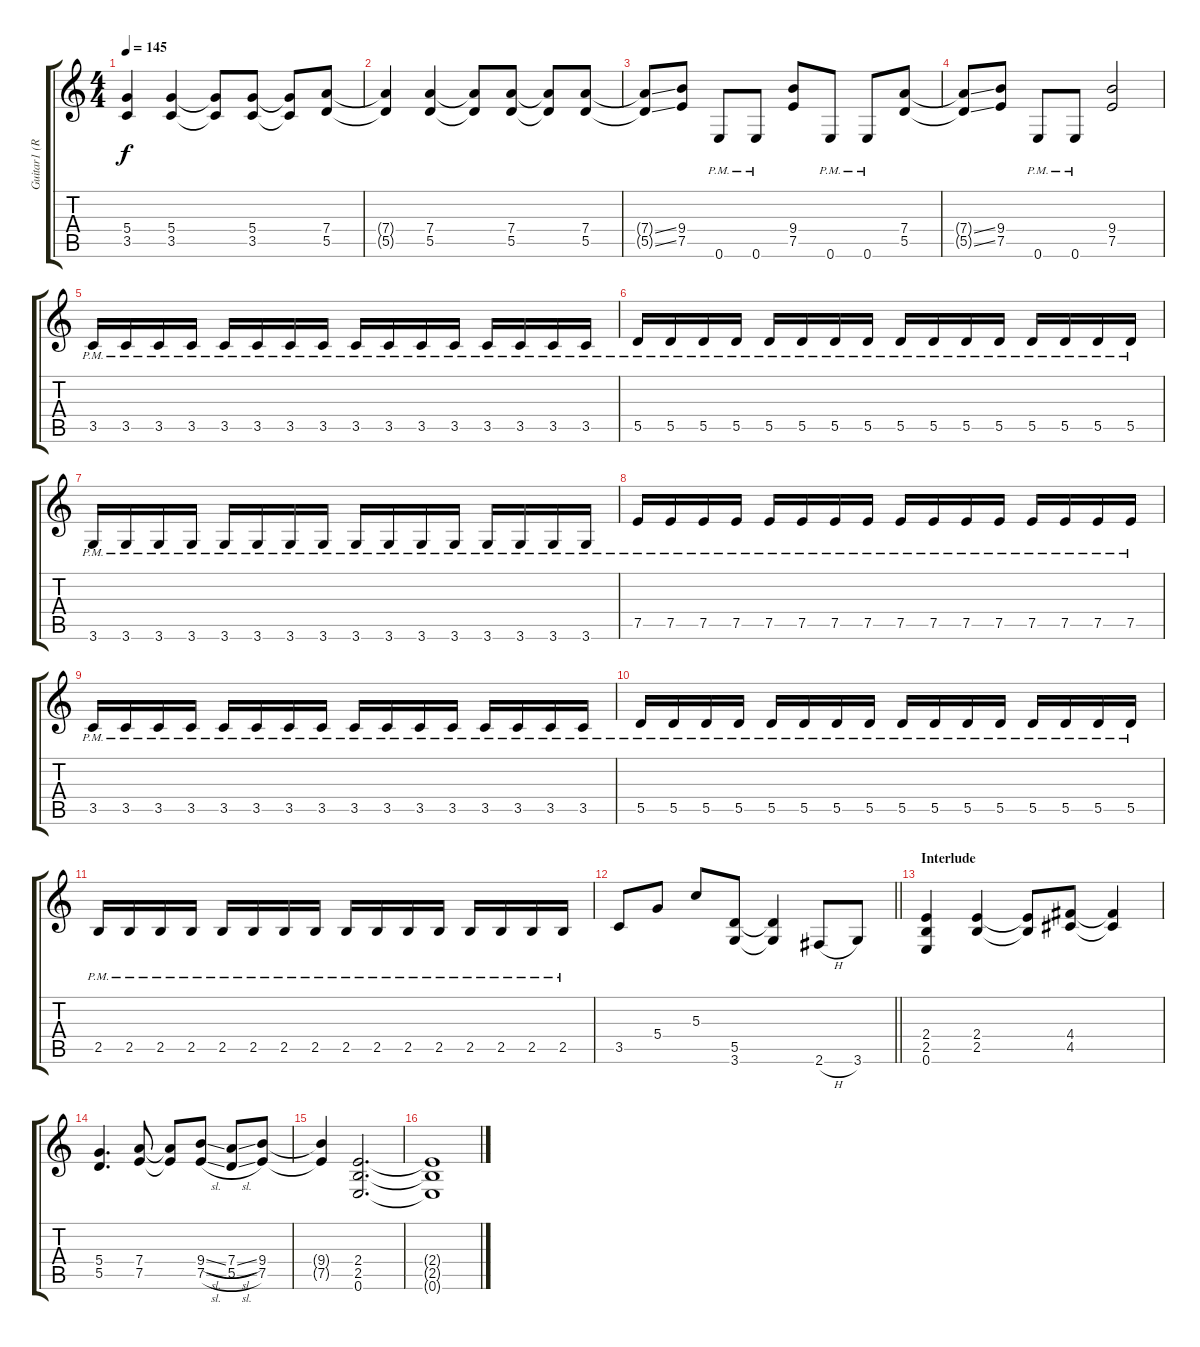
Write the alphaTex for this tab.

\track ("Guitar1 (Rhythm)" "Guitar1 (R") {instrument distortionguitar}
\staff {score tabs}
\tuning (E4 B3 G3 D3 A2 E2) {hide}
\ts (4 4)
\tempo 145
\clef g2
\ks c
(5.4 3.5).4{dy f} (5.4 3.5).4 (5.4{t} 3.5{t}).8 (5.4 3.5).8 (5.4{t} 3.5{t}).8 (7.4 5.5).8 |
(7.4{t} 5.5{t}).4 (7.4 5.5).4 (7.4{t} 5.5{t}).8 (7.4 5.5).8 (7.4{t} 5.5{t}).8 (7.4 5.5).8 |
(7.4{ss t} 5.5{ss t}).8 (9.4 7.5).8 0.6{pm}.8 0.6{pm}.8 (9.4 7.5).8 0.6{pm}.8 0.6{pm}.8 (7.4 5.5).8 |
(7.4{ss t} 5.5{ss t}).8 (9.4 7.5).8 0.6{pm}.8 0.6{pm}.8 (9.4 7.5).2 |
3.5{pm}.16 3.5{pm}.16 3.5{pm}.16 3.5{pm}.16 3.5{pm}.16 3.5{pm}.16 3.5{pm}.16 3.5{pm}.16 3.5{pm}.16 3.5{pm}.16 3.5{pm}.16 3.5{pm}.16 3.5{pm}.16 3.5{pm}.16 3.5{pm}.16 3.5{pm}.16 |
5.5{pm}.16 5.5{pm}.16 5.5{pm}.16 5.5{pm}.16 5.5{pm}.16 5.5{pm}.16 5.5{pm}.16 5.5{pm}.16 5.5{pm}.16 5.5{pm}.16 5.5{pm}.16 5.5{pm}.16 5.5{pm}.16 5.5{pm}.16 5.5{pm}.16 5.5{pm}.16 |
3.6{pm}.16 3.6{pm}.16 3.6{pm}.16 3.6{pm}.16 3.6{pm}.16 3.6{pm}.16 3.6{pm}.16 3.6{pm}.16 3.6{pm}.16 3.6{pm}.16 3.6{pm}.16 3.6{pm}.16 3.6{pm}.16 3.6{pm}.16 3.6{pm}.16 3.6{pm}.16 |
7.5{pm}.16 7.5{pm}.16 7.5{pm}.16 7.5{pm}.16 7.5{pm}.16 7.5{pm}.16 7.5{pm}.16 7.5{pm}.16 7.5{pm}.16 7.5{pm}.16 7.5{pm}.16 7.5{pm}.16 7.5{pm}.16 7.5{pm}.16 7.5{pm}.16 7.5{pm}.16 |
3.5{pm}.16 3.5{pm}.16 3.5{pm}.16 3.5{pm}.16 3.5{pm}.16 3.5{pm}.16 3.5{pm}.16 3.5{pm}.16 3.5{pm}.16 3.5{pm}.16 3.5{pm}.16 3.5{pm}.16 3.5{pm}.16 3.5{pm}.16 3.5{pm}.16 3.5{pm}.16 |
5.5{pm}.16 5.5{pm}.16 5.5{pm}.16 5.5{pm}.16 5.5{pm}.16 5.5{pm}.16 5.5{pm}.16 5.5{pm}.16 5.5{pm}.16 5.5{pm}.16 5.5{pm}.16 5.5{pm}.16 5.5{pm}.16 5.5{pm}.16 5.5{pm}.16 5.5{pm}.16 |
2.5{pm}.16 2.5{pm}.16 2.5{pm}.16 2.5{pm}.16 2.5{pm}.16 2.5{pm}.16 2.5{pm}.16 2.5{pm}.16 2.5{pm}.16 2.5{pm}.16 2.5{pm}.16 2.5{pm}.16 2.5{pm}.16 2.5{pm}.16 2.5{pm}.16 2.5{pm}.16 |
\barLineRight lightlight
3.5.8 5.4.8 5.3.8 (5.5 3.6).8 (5.5{t} 3.6{t}).4 2.6{h}.8 3.6.8 |
\section ("" "Interlude")
(2.4 2.5 0.6).4 (2.4 2.5).4 (2.4{t} 2.5{t}).8 (4.4 4.5).8 (4.4{t} 4.5{t}).4 |
(5.4 5.5).4{d} (7.4 7.5).8 (7.4{t} 7.5{t}).8 (9.4{sl} 7.5{sl}).8 (7.4{sl} 5.5{sl}).8 (9.4 7.5).8 |
(9.4{t} 7.5{t}).4 (2.4 2.5 0.6).2{d volume 4} |
(2.4{t} 2.5{t} 0.6{t}).1
